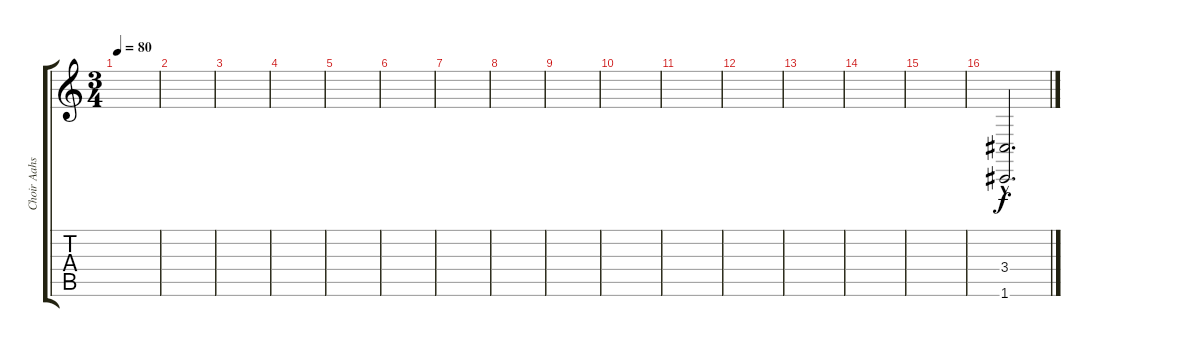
\track ("Choir Aahs" "Choir Aahs") {instrument choiraahs}
\staff {score tabs}
\tuning (C4 G3 Eb3 Bb2 F2 C2) {hide}
\ts (3 4)
\tempo 80
\clef g2
\ks c
|
|
|
|
|
|
|
|
|
|
|
|
|
|
|
(3.4{hac} 1.6{hac}).2{d}
